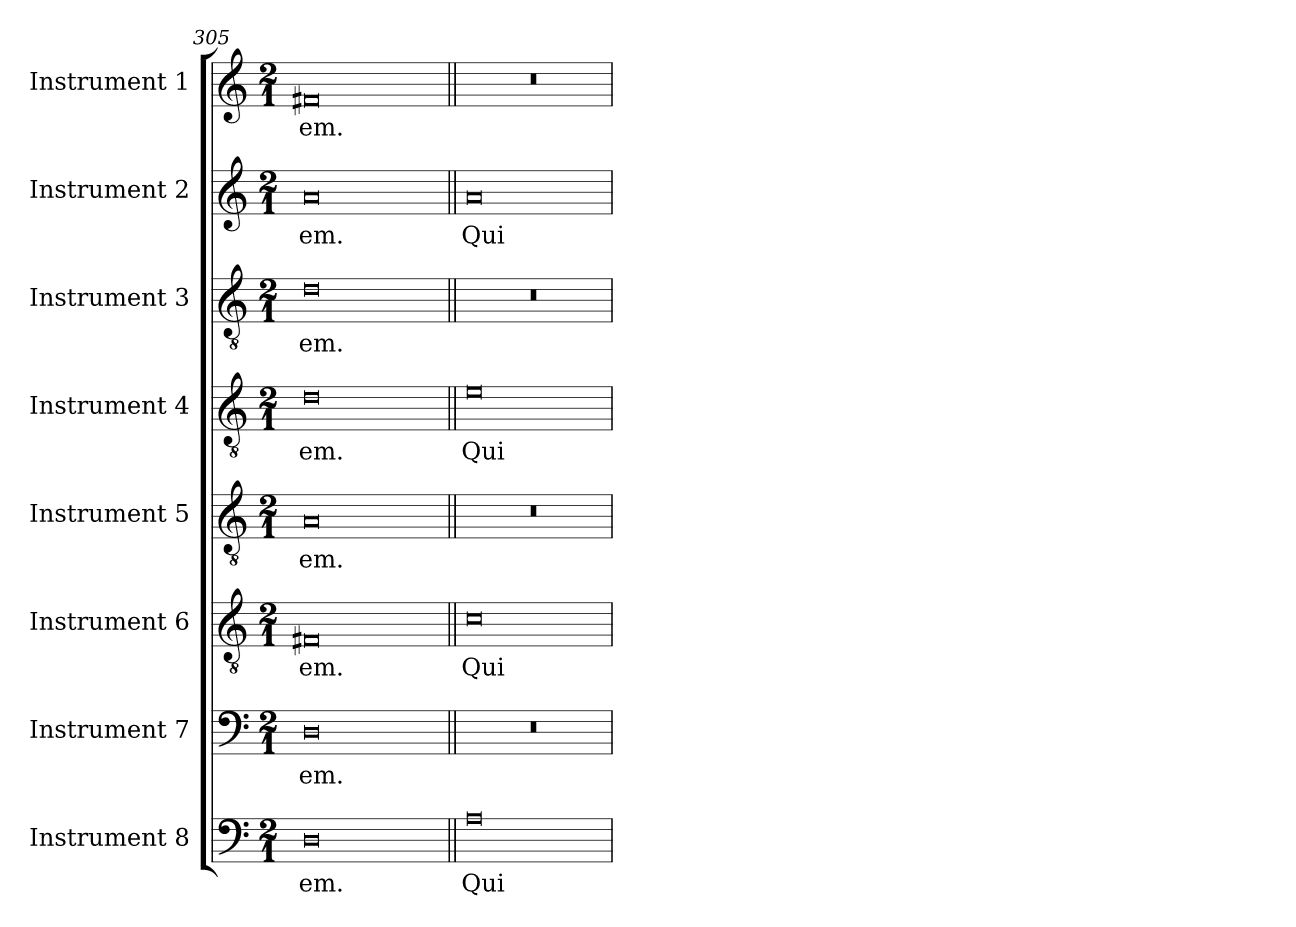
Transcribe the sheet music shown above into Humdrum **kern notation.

**kern	**text	**kern	**text	**kern	**text	**kern	**text	**kern	**text	**kern	**text	**kern	**text	**kern	**text
*part8	*part8	*part7	*part7	*part6	*part6	*part5	*part5	*part4	*part4	*part3	*part3	*part2	*part2	*part1	*part1
*staff8	*staff8	*staff7	*staff7	*staff6	*staff6	*staff5	*staff5	*staff4	*staff4	*staff3	*staff3	*staff2	*staff2	*staff1	*staff1
*I"Instrument 8	*	*I"Instrument 7	*	*I"Instrument 6	*	*I"Instrument 5	*	*I"Instrument 4	*	*I"Instrument 3	*	*I"Instrument 2	*	*I"Instrument 1	*
*clefF4	*	*clefF4	*	*clefGv2	*	*clefGv2	*	*clefGv2	*	*clefGv2	*	*clefG2	*	*clefG2	*
*k[]	*	*k[]	*	*k[]	*	*k[]	*	*k[]	*	*k[]	*	*k[]	*	*k[]	*
*C:	*	*C:	*	*C:	*	*C:	*	*C:	*	*C:	*	*C:	*	*C:	*
*M2/1	*	*M2/1	*	*M2/1	*	*M2/1	*	*M2/1	*	*M2/1	*	*M2/1	*	*M2/1	*
=305	=305	=305	=305	=305	=305	=305	=305	=305	=305	=305	=305	=305	=305	=305	=305
!	!LO:LY:b:cj	!	!LO:LY:b:cj	!	!LO:LY:b:cj	!	!LO:LY:b:cj	!	!LO:LY:b:cj	!	!LO:LY:b:cj	!	!LO:LY:b:cj	!	!LO:LY:b:cj
0D	-em.	0D	-em.	0F#X	-em.	0A	-em.	0d	-em.	0d	-em.	0a	-em.	0f#X	-em.
=306||	=306||	=306||	=306||	=306||	=306||	=306||	=306||	=306||	=306||	=306||	=306||	=306||	=306||	=306||	=306||
!	!LO:LY:b:cj	!	!	!	!LO:LY:b:cj	!	!	!	!LO:LY:b:cj	!	!	!	!LO:LY:b:cj	!	!
0A	Qui	0r	.	0c	Qui	0r	.	0e	Qui	0r	.	0a	Qui	0r	.
=	=	=	=	=	=	=	=	=	=	=	=	=	=	=	=
*-	*-	*-	*-	*-	*-	*-	*-	*-	*-	*-	*-	*-	*-	*-	*-
